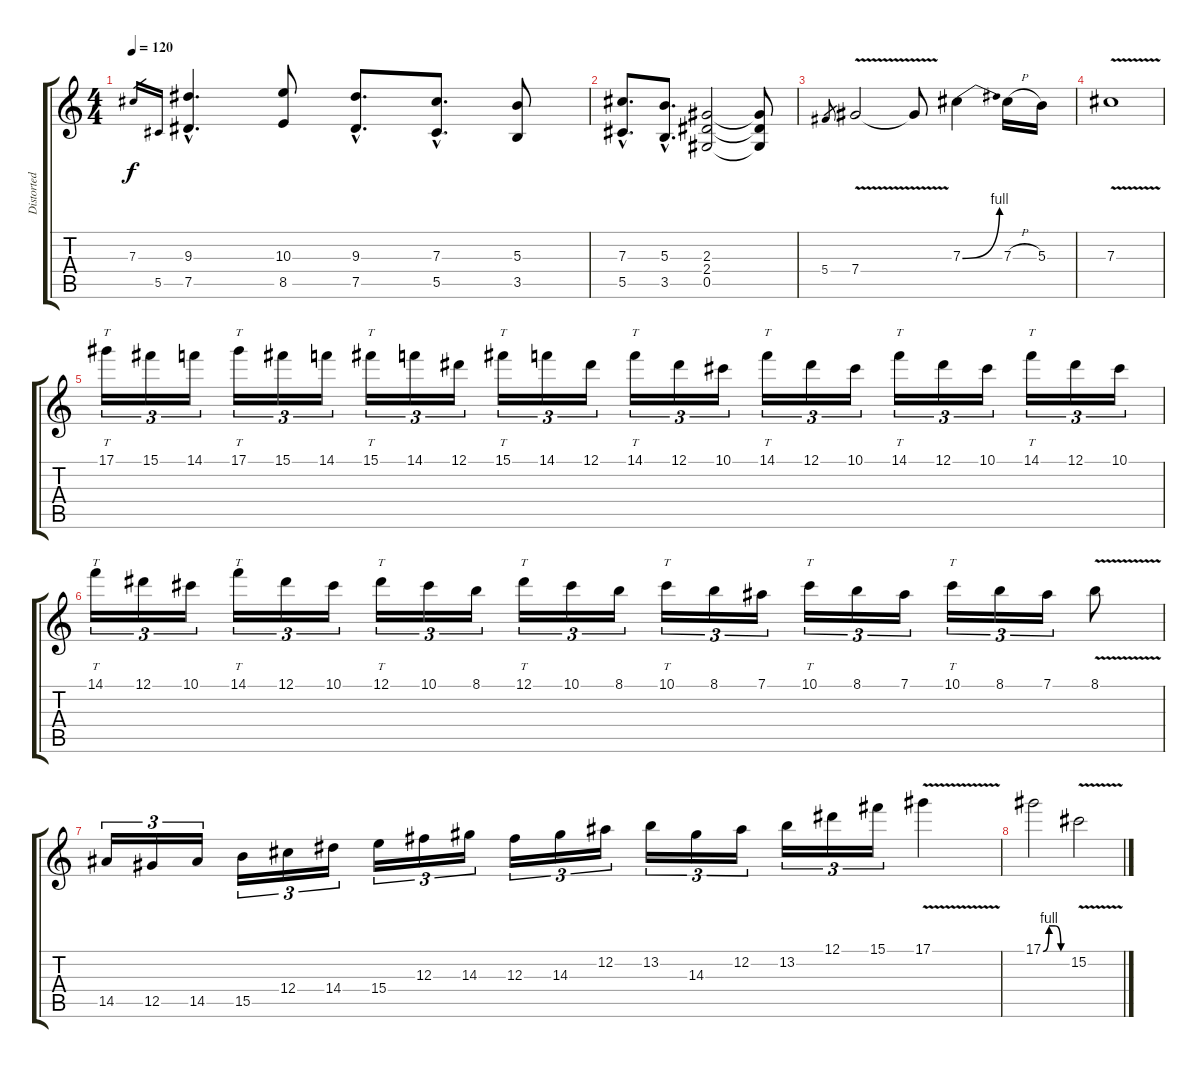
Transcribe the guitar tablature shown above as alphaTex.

\track ("Distorted Guitar" "Distorted ") {instrument distortionguitar}
\staff {score tabs}
\tuning (Eb4 Bb3 Gb3 Db3 Ab2 Eb2) {hide}
\ts (4 4)
\tempo 120
\clef g2
\ks c
7.3.16{gr dy f} 5.5.16{gr} (9.3{hac} 7.5{hac}).4{d} (10.3 8.5).8 (9.3{hac} 7.5{hac}).8{d} (7.3{hac} 5.5{hac}).8{d} (5.3 3.5).8 |
(7.3{hac} 5.5{hac}).8{d} (5.3{hac} 3.5{hac}).8{d} (2.3 2.4 0.5).2 (2.3{t} 2.4{t} 0.5{t}).8 |
5.4.8{gr} 7.4{v}.2 7.4{t}.8 7.3{be (bend 0 0 60 4)}.4 7.3{h}.16 5.3.16 |
7.3{v}.1 |
17.1.16{tt tu (3 2)} 15.1.16{tu (3 2)} 14.1.16{tu (3 2)} 17.1.16{tt tu (3 2)} 15.1.16{tu (3 2)} 14.1.16{tu (3 2)} 15.1.16{tt tu (3 2)} 14.1.16{tu (3 2)} 12.1.16{tu (3 2)} 15.1.16{tt tu (3 2)} 14.1.16{tu (3 2)} 12.1.16{tu (3 2)} 14.1.16{tt tu (3 2)} 12.1.16{tu (3 2)} 10.1.16{tu (3 2)} 14.1.16{tt tu (3 2)} 12.1.16{tu (3 2)} 10.1.16{tu (3 2)} 14.1.16{tt tu (3 2)} 12.1.16{tu (3 2)} 10.1.16{tu (3 2)} 14.1.16{tt tu (3 2)} 12.1.16{tu (3 2)} 10.1.16{tu (3 2)} |
14.1.16{tt tu (3 2)} 12.1.16{tu (3 2)} 10.1.16{tu (3 2)} 14.1.16{tt tu (3 2)} 12.1.16{tu (3 2)} 10.1.16{tu (3 2)} 12.1.16{tt tu (3 2)} 10.1.16{tu (3 2)} 8.1.16{tu (3 2)} 12.1.16{tt tu (3 2)} 10.1.16{tu (3 2)} 8.1.16{tu (3 2)} 10.1.16{tt tu (3 2)} 8.1.16{tu (3 2)} 7.1.16{tu (3 2)} 10.1.16{tt tu (3 2)} 8.1.16{tu (3 2)} 7.1.16{tu (3 2)} 10.1.16{tt tu (3 2)} 8.1.16{tu (3 2)} 7.1.16{tu (3 2)} 8.1{v}.8 |
14.5.16{tu (3 2)} 12.5.16{tu (3 2)} 14.5.16{tu (3 2)} 15.5.16{tu (3 2)} 12.4.16{tu (3 2)} 14.4.16{tu (3 2)} 15.4.16{tu (3 2)} 12.3.16{tu (3 2)} 14.3.16{tu (3 2)} 12.3.16{tu (3 2)} 14.3.16{tu (3 2)} 12.2.16{tu (3 2)} 13.2.16{tu (3 2)} 14.3.16{tu (3 2)} 12.2.16{tu (3 2)} 13.2.16{tu (3 2)} 12.1.16{tu (3 2)} 15.1.16{tu (3 2)} 17.1{v}.4 |
17.1{be (custom 0 0 15 4 30 4 45 0 60 0)}.2 15.2{v}.2
